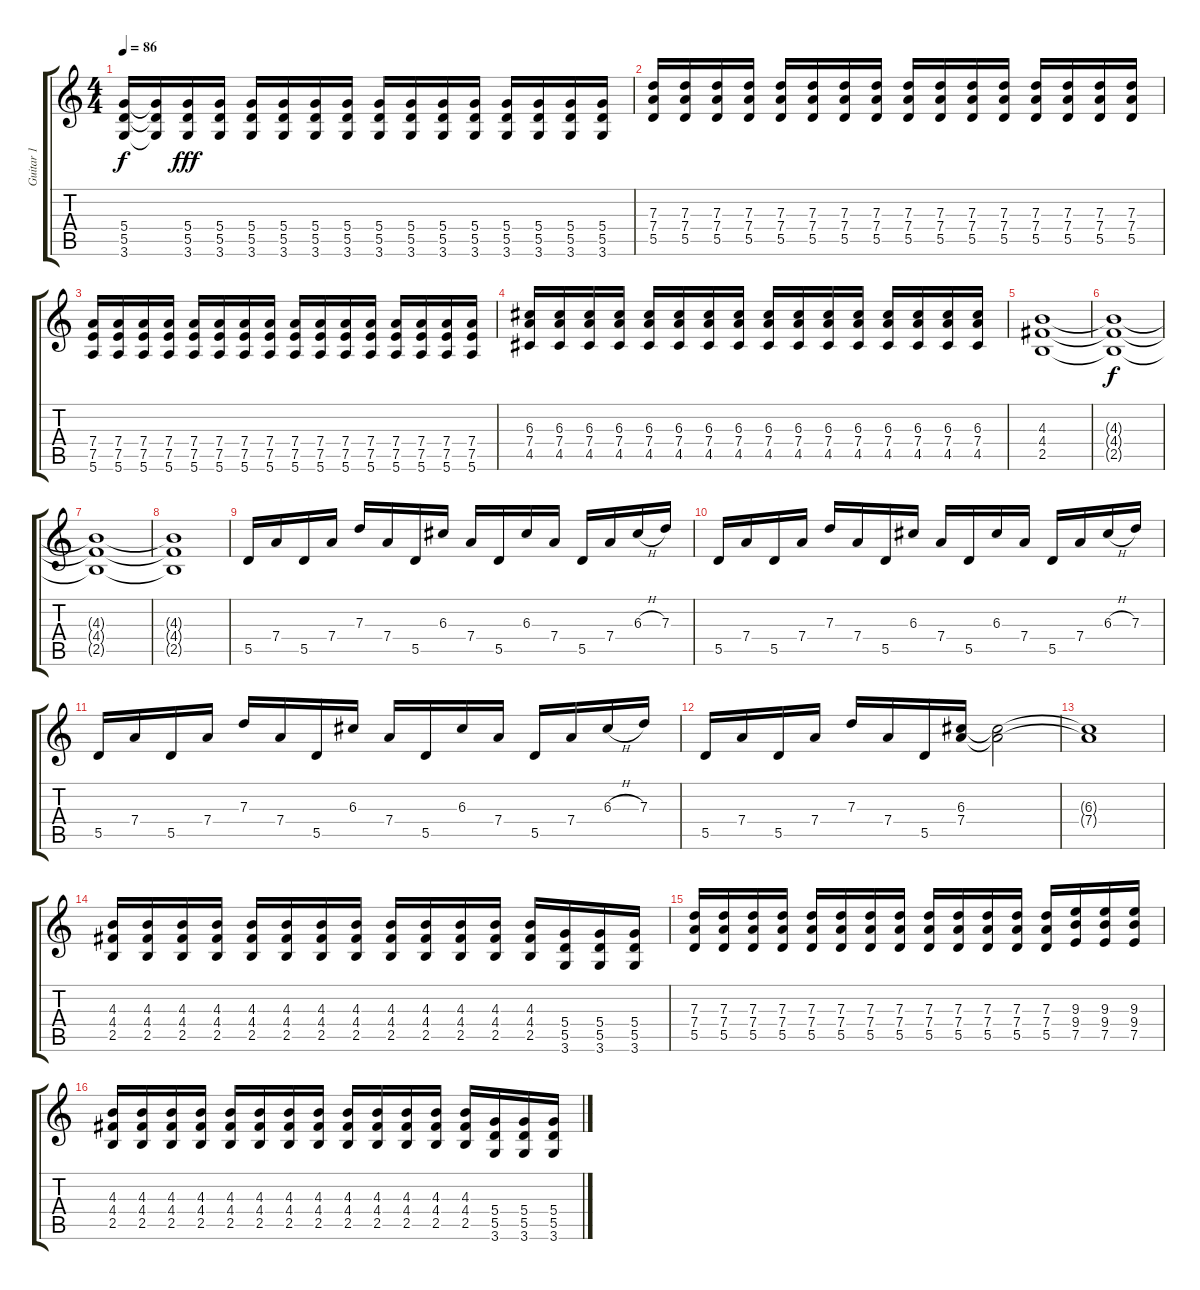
\track ("Guitar 1" "Guitar 1") {instrument overdrivenguitar}
\staff {score tabs}
\tuning (E4 B3 G3 D3 A2 E2) {hide}
\ts (4 4)
\tempo 86
\clef g2
\ks c
(5.4{t} 5.5{t} 3.6{t}).16{dy f} (5.4{t} 5.5{t} 3.6{t}).16 (5.4 5.5 3.6).16{dy fff} (5.4 5.5 3.6).16 (5.4 5.5 3.6).16 (5.4 5.5 3.6).16 (5.4 5.5 3.6).16 (5.4 5.5 3.6).16 (5.4 5.5 3.6).16 (5.4 5.5 3.6).16 (5.4 5.5 3.6).16 (5.4 5.5 3.6).16 (5.4 5.5 3.6).16 (5.4 5.5 3.6).16 (5.4 5.5 3.6).16 (5.4 5.5 3.6).16 |
(7.3 7.4 5.5).16 (7.3 7.4 5.5).16 (7.3 7.4 5.5).16 (7.3 7.4 5.5).16 (7.3 7.4 5.5).16 (7.3 7.4 5.5).16 (7.3 7.4 5.5).16 (7.3 7.4 5.5).16 (7.3 7.4 5.5).16 (7.3 7.4 5.5).16 (7.3 7.4 5.5).16 (7.3 7.4 5.5).16 (7.3 7.4 5.5).16 (7.3 7.4 5.5).16 (7.3 7.4 5.5).16 (7.3 7.4 5.5).16 |
(7.4 7.5 5.6).16 (7.4 7.5 5.6).16 (7.4 7.5 5.6).16 (7.4 7.5 5.6).16 (7.4 7.5 5.6).16 (7.4 7.5 5.6).16 (7.4 7.5 5.6).16 (7.4 7.5 5.6).16 (7.4 7.5 5.6).16 (7.4 7.5 5.6).16 (7.4 7.5 5.6).16 (7.4 7.5 5.6).16 (7.4 7.5 5.6).16 (7.4 7.5 5.6).16 (7.4 7.5 5.6).16 (7.4 7.5 5.6).16 |
(6.3 7.4 4.5).16 (6.3 7.4 4.5).16 (6.3 7.4 4.5).16 (6.3 7.4 4.5).16 (6.3 7.4 4.5).16 (6.3 7.4 4.5).16 (6.3 7.4 4.5).16 (6.3 7.4 4.5).16 (6.3 7.4 4.5).16 (6.3 7.4 4.5).16 (6.3 7.4 4.5).16 (6.3 7.4 4.5).16 (6.3 7.4 4.5).16 (6.3 7.4 4.5).16 (6.3 7.4 4.5).16 (6.3 7.4 4.5).16 |
(4.3 4.4 2.5).1 |
(4.3{t} 4.4{t} 2.5{t}).1{dy f} |
(4.3{t} 4.4{t} 2.5{t}).1 |
(4.3{t} 4.4{t} 2.5{t}).1 |
5.5.16{instrument overdrivenguitar} 7.4.16 5.5.16 7.4.16 7.3.16 7.4.16 5.5.16 6.3.16 7.4.16 5.5.16 6.3.16 7.4.16 5.5.16 7.4.16 6.3{h}.16 7.3.16 |
5.5.16 7.4.16 5.5.16 7.4.16 7.3.16 7.4.16 5.5.16 6.3.16 7.4.16 5.5.16 6.3.16 7.4.16 5.5.16 7.4.16 6.3{h}.16 7.3.16 |
5.5.16 7.4.16 5.5.16 7.4.16 7.3.16 7.4.16 5.5.16 6.3.16 7.4.16 5.5.16 6.3.16 7.4.16 5.5.16 7.4.16 6.3{h}.16 7.3.16 |
5.5.16 7.4.16 5.5.16 7.4.16 7.3.16 7.4.16 5.5.16 (6.3 7.4).16 (6.3{t} 7.4{t}).2 |
(6.3{t} 7.4{t}).1 |
(4.3 4.4 2.5).16 (4.3 4.4 2.5).16 (4.3 4.4 2.5).16 (4.3 4.4 2.5).16 (4.3 4.4 2.5).16 (4.3 4.4 2.5).16 (4.3 4.4 2.5).16 (4.3 4.4 2.5).16 (4.3 4.4 2.5).16 (4.3 4.4 2.5).16 (4.3 4.4 2.5).16 (4.3 4.4 2.5).16 (4.3 4.4 2.5).16 (5.4 5.5 3.6).16 (5.4 5.5 3.6).16 (5.4 5.5 3.6).16 |
(7.3 7.4 5.5).16 (7.3 7.4 5.5).16 (7.3 7.4 5.5).16 (7.3 7.4 5.5).16 (7.3 7.4 5.5).16 (7.3 7.4 5.5).16 (7.3 7.4 5.5).16 (7.3 7.4 5.5).16 (7.3 7.4 5.5).16 (7.3 7.4 5.5).16 (7.3 7.4 5.5).16 (7.3 7.4 5.5).16 (7.3 7.4 5.5).16 (9.3 9.4 7.5).16 (9.3 9.4 7.5).16 (9.3 9.4 7.5).16 |
(4.3 4.4 2.5).16 (4.3 4.4 2.5).16 (4.3 4.4 2.5).16 (4.3 4.4 2.5).16 (4.3 4.4 2.5).16 (4.3 4.4 2.5).16 (4.3 4.4 2.5).16 (4.3 4.4 2.5).16 (4.3 4.4 2.5).16 (4.3 4.4 2.5).16 (4.3 4.4 2.5).16 (4.3 4.4 2.5).16 (4.3 4.4 2.5).16 (5.4 5.5 3.6).16 (5.4 5.5 3.6).16 (5.4 5.5 3.6).16
